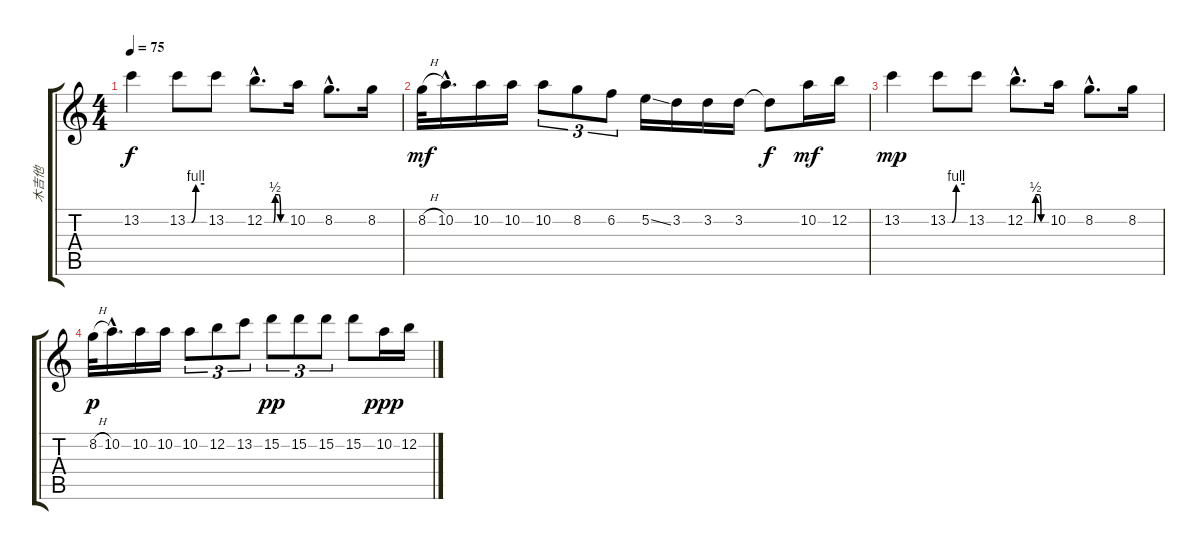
\track ("木吉他" "木吉他") {instrument acousticguitarsteel}
\staff {score tabs}
\tuning (E4 B3 G3 D3 A2 E2) {hide}
\ts (4 4)
\tempo 75
\clef g2
\ks c
13.2.4{dy f} 13.2{be (custom 0 0 15 0 30 4 60 4)}.8 13.2.8 12.2{be (custom 0 0 25 0 30 2 40 2 45 0 60 0) hac}.8{d} 10.2.16 8.2{hac}.8{d} 8.2.16 |
8.2{h}.32{dy mf} 10.2{hac}.16{d} 10.2.16 10.2.16 10.2.8{tu (3 2)} 8.2.8{tu (3 2)} 6.2.8{tu (3 2)} 5.2{ss}.16 3.2.16 3.2.16 3.2.16{txt ""} 3.2{t}.8{dy f} 10.2.16{dy mf} 12.2.16 |
13.2.4{dy mp} 13.2{be (custom 0 0 15 0 30 4 60 4)}.8 13.2.8 12.2{be (custom 0 0 25 0 30 2 40 2 45 0 60 0) hac}.8{d} 10.2.16 8.2{hac}.8{d txt ""} 8.2.16 |
8.2{h}.32{dy p} 10.2{hac}.16{d} 10.2.16 10.2.16 10.2.8{tu (3 2)} 12.2.8{tu (3 2)} 13.2.8{tu (3 2)} 15.2.8{tu (3 2) dy pp} 15.2.8{tu (3 2)} 15.2.8{tu (3 2)} 15.2.8 10.2.16{dy ppp} 12.2.16
